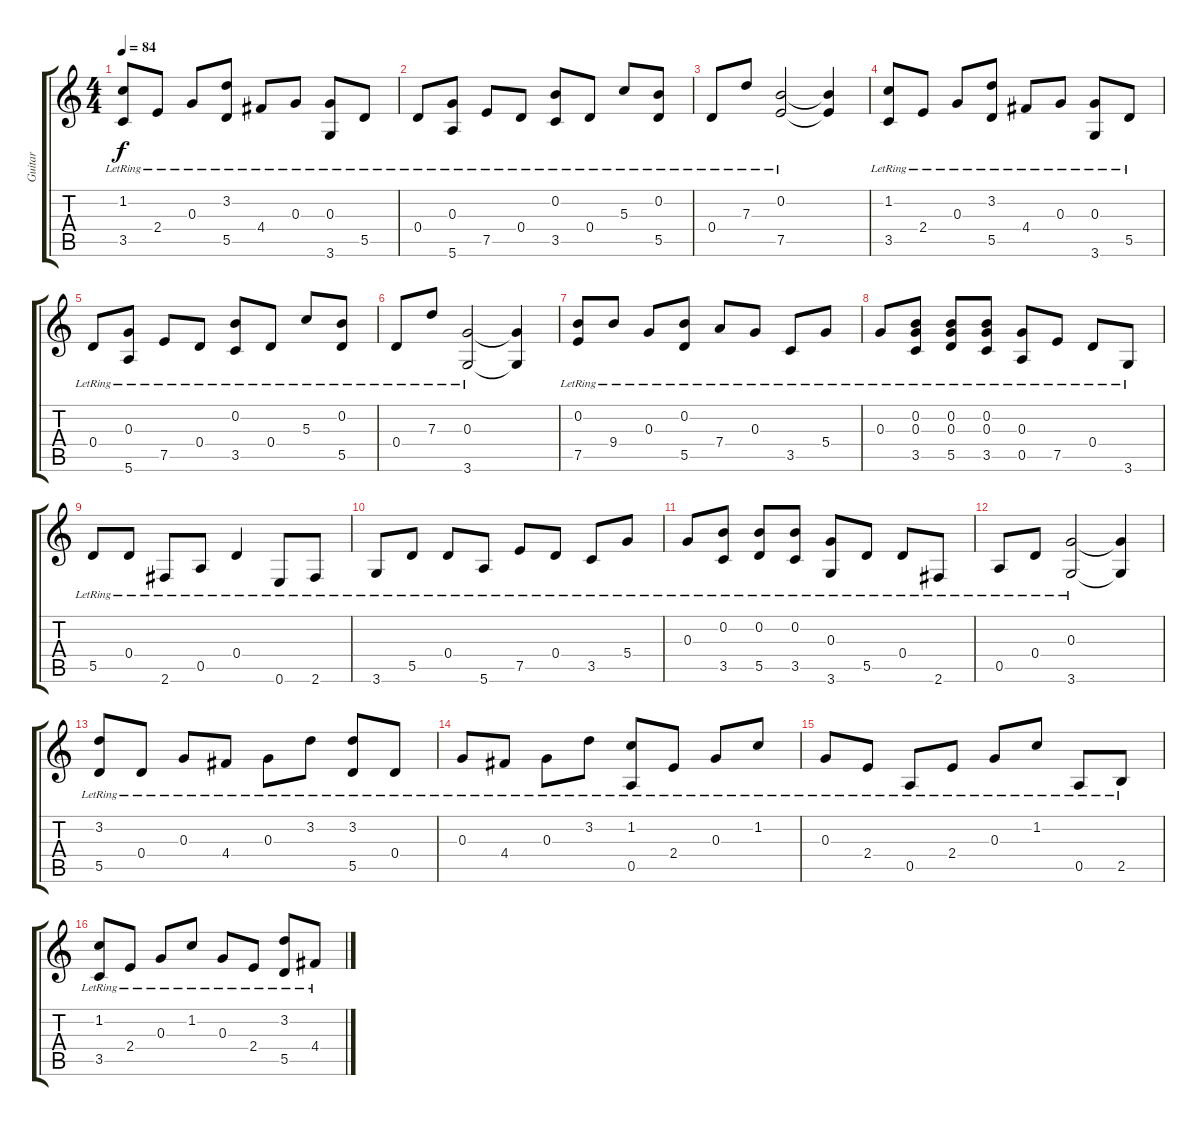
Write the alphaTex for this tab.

\track ("Guitar" "Guitar") {instrument electricguitarjazz}
\staff {score tabs}
\tuning (E4 B3 G3 D3 A2 E2) {hide}
\ts (4 4)
\tempo 84
\clef g2
\ks c
(1.2{lr} 3.5{lr}).8{dy f instrument electricguitarjazz} 2.4{lr}.8 0.3{lr}.8 (3.2{lr} 5.5{lr}).8 4.4{lr}.8 0.3{lr}.8 (0.3{lr} 3.6{lr}).8 5.5{lr}.8 |
0.4{lr}.8 (0.3{lr} 5.6{lr}).8 7.5{lr}.8 0.4{lr}.8 (0.2{lr} 3.5{lr}).8 0.4{lr}.8 5.3{lr}.8 (0.2{lr} 5.5{lr}).8 |
0.4{lr}.8 7.3{lr}.8 (0.2{lr} 7.5{lr}).2 (0.2{t} 7.5{t}).4 |
(1.2{lr} 3.5{lr}).8 2.4{lr}.8 0.3{lr}.8 (3.2{lr} 5.5{lr}).8 4.4{lr}.8 0.3{lr}.8 (0.3{lr} 3.6{lr}).8 5.5{lr}.8 |
0.4{lr}.8 (0.3{lr} 5.6{lr}).8 7.5{lr}.8 0.4{lr}.8 (0.2{lr} 3.5{lr}).8 0.4{lr}.8 5.3{lr}.8 (0.2{lr} 5.5{lr}).8 |
0.4{lr}.8 7.3{lr}.8 (0.3{lr} 3.6{lr}).2 (0.3{t} 3.6{t}).4 |
(0.2{lr} 7.5{lr}).8 9.4{lr}.8 0.3{lr}.8 (0.2{lr} 5.5{lr}).8 7.4{lr}.8 0.3{lr}.8 3.5{lr}.8 5.4{lr}.8 |
0.3{lr}.8 (0.2{lr} 0.3{lr} 3.5{lr}).8 (0.2{lr} 0.3{lr} 5.5{lr}).8 (0.2{lr} 0.3{lr} 3.5{lr}).8 (0.3{lr} 0.5{lr}).8 7.5{lr}.8 0.4{lr}.8 3.6{lr}.8 |
5.5{lr}.8 0.4{lr}.8 2.6{lr}.8 0.5{lr}.8 0.4{lr}.4 0.6{lr}.8 2.6{lr}.8 |
3.6{lr}.8 5.5{lr}.8 0.4{lr}.8 5.6{lr}.8 7.5{lr}.8 0.4{lr}.8 3.5{lr}.8 5.4{lr}.8 |
0.3{lr}.8 (0.2{lr} 3.5{lr}).8 (0.2{lr} 5.5{lr}).8 (0.2{lr} 3.5{lr}).8 (0.3{lr} 3.6{lr}).8 5.5{lr}.8 0.4{lr}.8 2.6{lr}.8 |
0.5{lr}.8 0.4{lr}.8 (0.3{lr} 3.6{lr}).2 (0.3{t} 3.6{t}).4 |
(3.2{lr} 5.5{lr}).8 0.4{lr}.8 0.3{lr}.8 4.4{lr}.8 0.3{lr}.8 3.2{lr}.8 (3.2{lr} 5.5{lr}).8 0.4{lr}.8 |
0.3{lr}.8 4.4{lr}.8 0.3{lr}.8 3.2{lr}.8 (1.2{lr} 0.5{lr}).8 2.4{lr}.8 0.3{lr}.8 1.2{lr}.8 |
0.3{lr}.8 2.4{lr}.8 0.5{lr}.8 2.4{lr}.8 0.3{lr}.8 1.2{lr}.8 0.5{lr}.8 2.5{lr}.8 |
(1.2{lr} 3.5{lr}).8 2.4{lr}.8 0.3{lr}.8 1.2{lr}.8 0.3{lr}.8 2.4{lr}.8 (3.2{lr} 5.5{lr}).8 4.4{lr}.8
